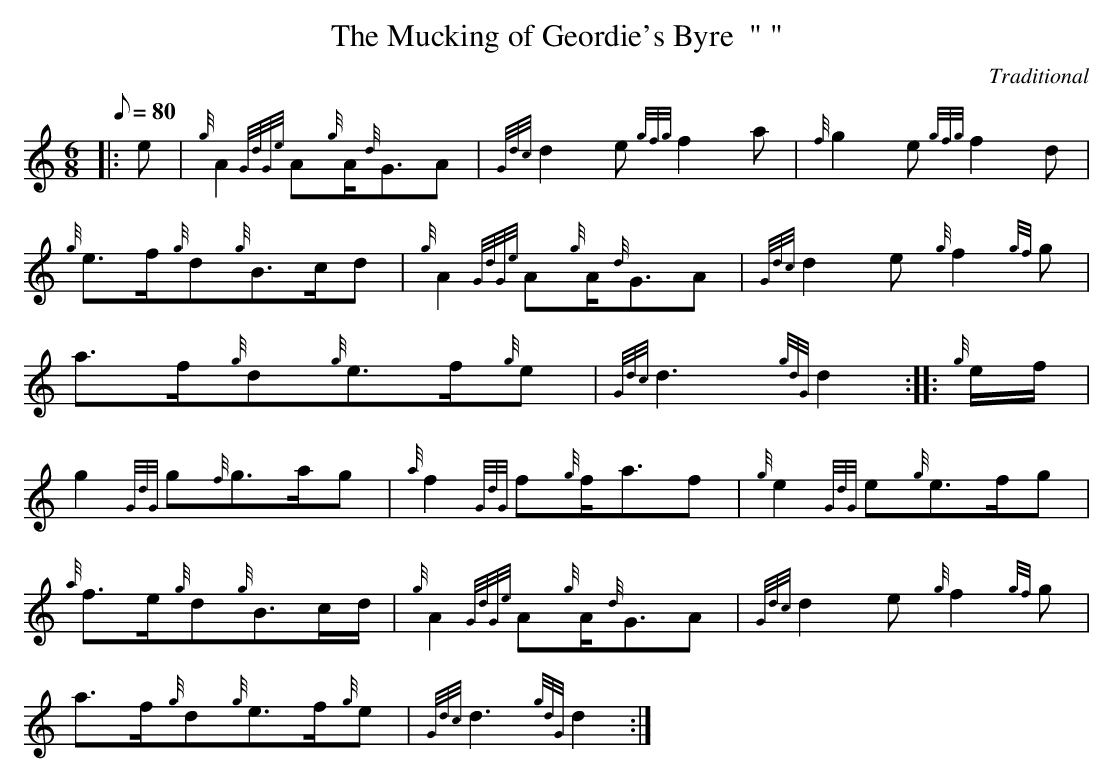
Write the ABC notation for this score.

X:1
T:The Mucking of Geordie's Byre  " "
M:6/8
L:1/8
Q:80
C:Traditional
K:HP
|: e|
{g}A2{GdGe}A{g}A/2{d}G3/2A|
{Gdc}d2e{gfg}f2a|
{f}g2e{gfg}f2d|  !
{g}e3/2f/2{g}d{g}B3/2c/2d|
{g}A2{GdGe}A{g}A/2{d}G3/2A|
{Gdc}d2e{g}f2{gf}g|  !
a3/2f/2{g}d{g}e3/2f/2{g}e|
{Gdc}d3{gdG}d2:| |:
{g}e/2f/2|  !
g2{GdG}g{f}g3/2a/2g|
{a}f2{GdG}f{g}f/2a3/2f|
{g}e2{GdG}e{g}e3/2f/2g|  !
{a}f3/2e/2{g}d{g}B3/2c/2d/2|
{g}A2{GdGe}A{g}A/2{d}G3/2A|
{Gdc}d2e{g}f2{gf}g|  !
a3/2f/2{g}d{g}e3/2f/2{g}e|
{Gdc}d3{gdG}d2:|
